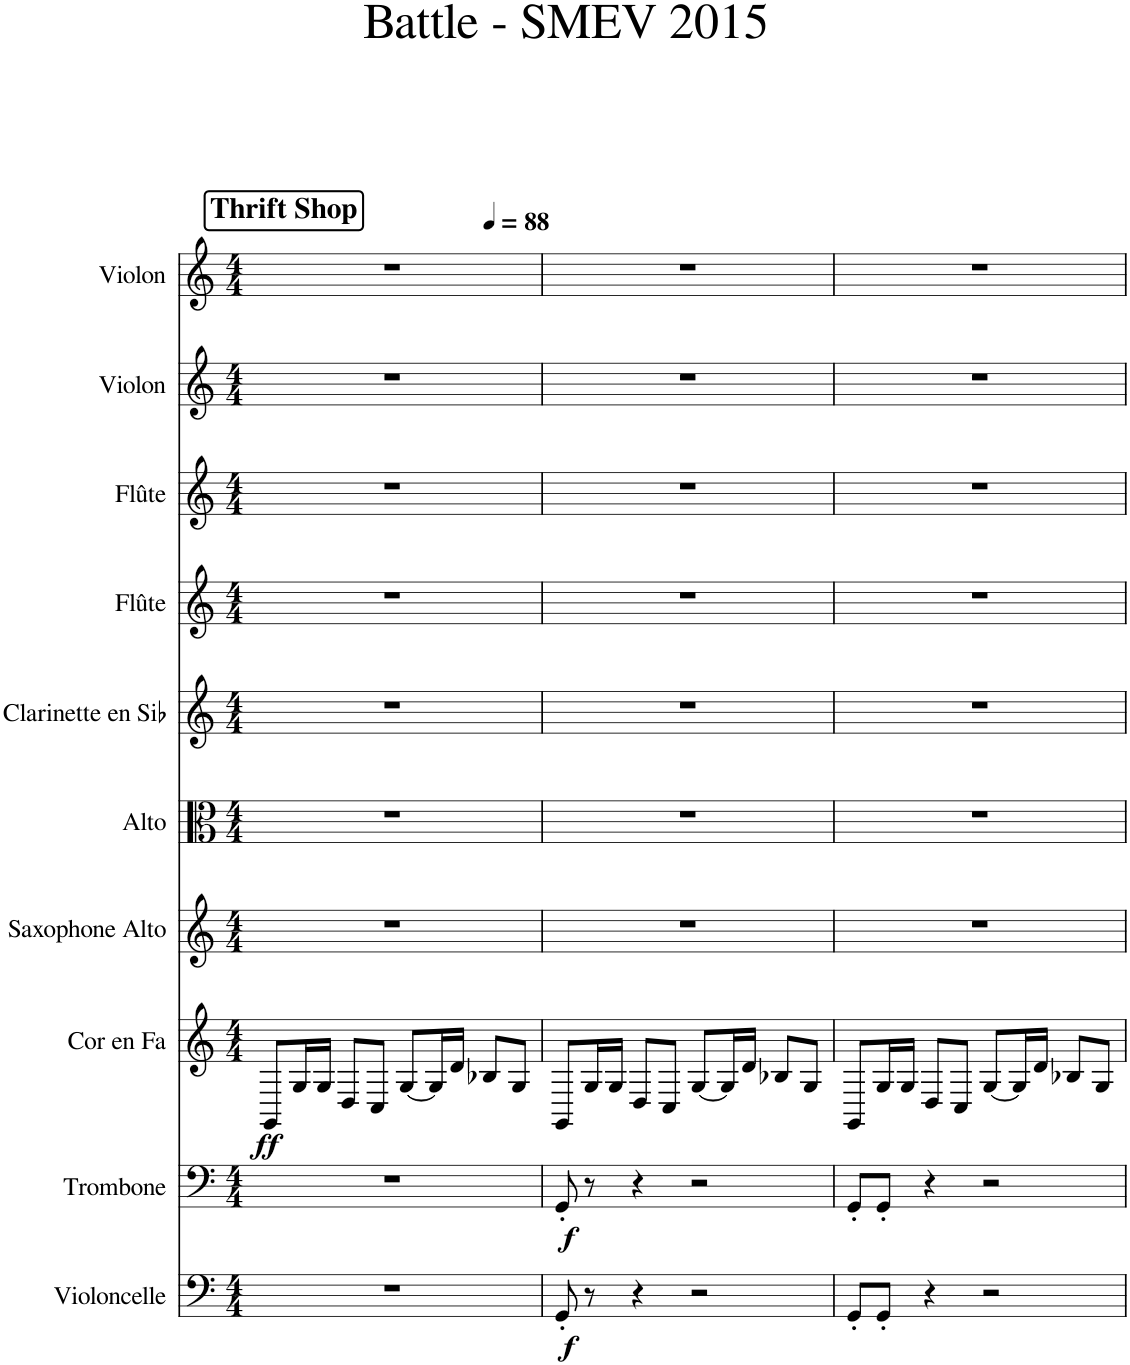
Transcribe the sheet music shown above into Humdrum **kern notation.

**kern	**dynam	**kern	**dynam	**kern	**dynam	**kern	**kern	**kern	**kern	**kern	**kern	**kern
*part10	*part10	*part9	*part9	*part8	*part8	*part7	*part6	*part5	*part4	*part3	*part2	*part1
*staff10	*staff10	*staff9	*staff9	*staff8	*staff8	*staff7	*staff6	*staff5	*staff4	*staff3	*staff2	*staff1
*I"Violoncelle	*	*I"Trombone	*	*I"Cor en Fa	*	*I"Saxophone Alto	*I"Alto	*I"Clarinette en Sib	*I"Flûte	*I"Flûte	*I"Violon	*I"Violon
*I'Vlc.	*	*I'Trb.	*	*I'Cor Fa	*	*I'Sax. A.	*I'Alt.	*I'Clar. Sib	*I'Fl.	*I'Fl.	*I'Vln.	*I'Vln.
*clefF4	*	*clefF4	*	*clefG2	*	*clefG2	*clefC3	*clefG2	*clefG2	*clefG2	*clefG2	*clefG2
*	*	*	*	*ITrd4c7	*	*ITrd5c9	*	*ITrd1c2	*	*	*	*
*k[]	*	*k[]	*	*k[]	*	*k[]	*k[]	*k[]	*k[]	*k[]	*k[]	*k[]
*M4/4	*	*M4/4	*	*M4/4	*	*M4/4	*M4/4	*M4/4	*M4/4	*M4/4	*M4/4	*M4/4
*MM88	*	*MM88	*	*MM88	*	*MM88	*MM88	*MM88	*MM88	*MM88	*MM88	*MM88
!!LO:REH:place=s1:a:B:cj:fs=14:t=Thrift Shop
=1	=1	=1	=1	=1	=1	=1	=1	=1	=1	=1	=1	=1
!	!	!	!	!	!LO:DY:b	!	!	!	!	!	!	!
1r	.	1r	.	8GG/L	ff	1r	1r	1r	1r	1r	1r	1r
.	.	.	.	16G/L	.	.	.	.	.	.	.	.
.	.	.	.	16G/JJ	.	.	.	.	.	.	.	.
.	.	.	.	8D/L	.	.	.	.	.	.	.	.
.	.	.	.	8C/J	.	.	.	.	.	.	.	.
.	.	.	.	[8G/L	.	.	.	.	.	.	.	.
.	.	.	.	16G/L]	.	.	.	.	.	.	.	.
.	.	.	.	16d/JJ	.	.	.	.	.	.	.	.
.	.	.	.	8B-X/L	.	.	.	.	.	.	.	.
.	.	.	.	8G/J	.	.	.	.	.	.	.	.
=2	=2	=2	=2	=2	=2	=2	=2	=2	=2	=2	=2	=2
!	!LO:DY:b	!	!LO:DY:b	!	!	!	!	!	!	!	!	!
8GG'/	f	8GG'/	f	8GG/L	.	1r	1r	1r	1r	1r	1r	1r
8r	.	8r	.	16G/L	.	.	.	.	.	.	.	.
.	.	.	.	16G/JJ	.	.	.	.	.	.	.	.
4r	.	4r	.	8D/L	.	.	.	.	.	.	.	.
.	.	.	.	8C/J	.	.	.	.	.	.	.	.
2r	.	2r	.	[8G/L	.	.	.	.	.	.	.	.
.	.	.	.	16G/L]	.	.	.	.	.	.	.	.
.	.	.	.	16d/JJ	.	.	.	.	.	.	.	.
.	.	.	.	8B-X/L	.	.	.	.	.	.	.	.
.	.	.	.	8G/J	.	.	.	.	.	.	.	.
=3	=3	=3	=3	=3	=3	=3	=3	=3	=3	=3	=3	=3
8GG'/L	.	8GG'/L	.	8GG/L	.	1r	1r	1r	1r	1r	1r	1r
8GG'/J	.	8GG'/J	.	16G/L	.	.	.	.	.	.	.	.
.	.	.	.	16G/JJ	.	.	.	.	.	.	.	.
4r	.	4r	.	8D/L	.	.	.	.	.	.	.	.
.	.	.	.	8C/J	.	.	.	.	.	.	.	.
2r	.	2r	.	[8G/L	.	.	.	.	.	.	.	.
.	.	.	.	16G/L]	.	.	.	.	.	.	.	.
.	.	.	.	16d/JJ	.	.	.	.	.	.	.	.
.	.	.	.	8B-X/L	.	.	.	.	.	.	.	.
.	.	.	.	8G/J	.	.	.	.	.	.	.	.
=	=	=	=	=	=	=	=	=	=	=	=	=
*-	*-	*-	*-	*-	*-	*-	*-	*-	*-	*-	*-	*-
